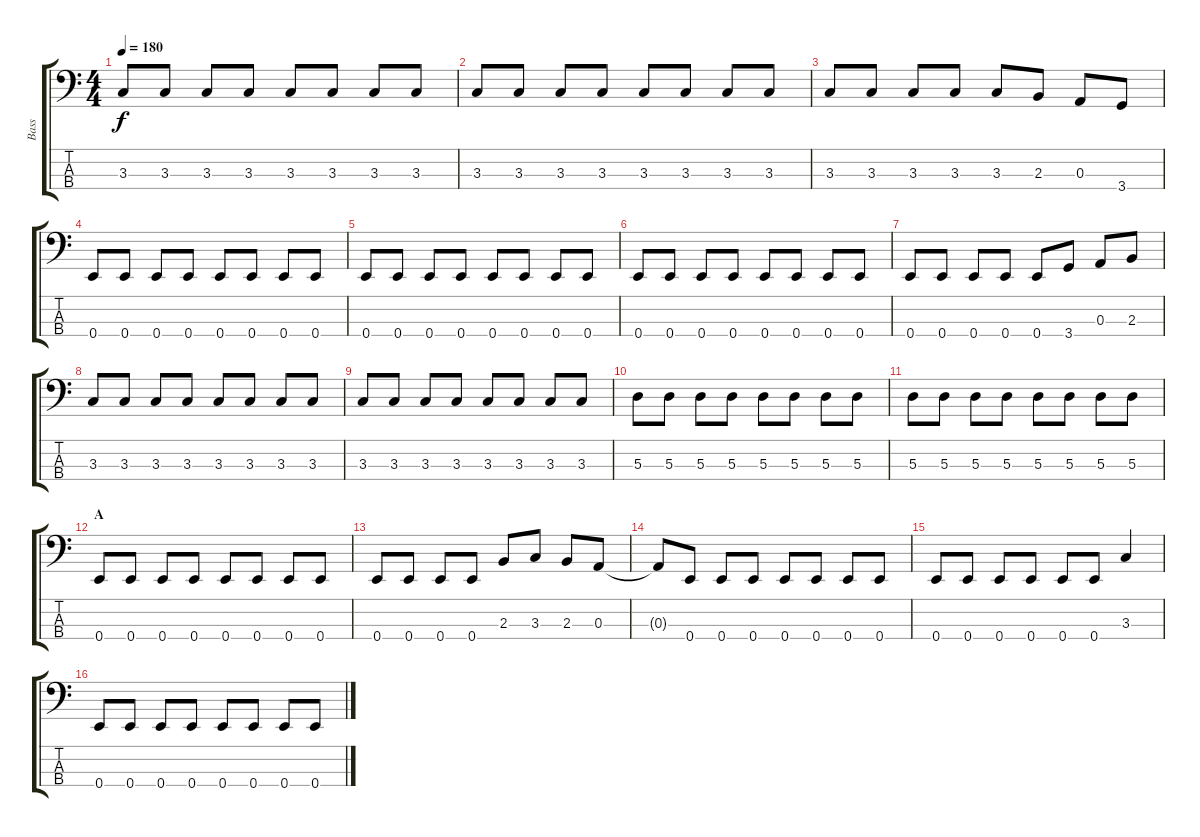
\track ("Bass" "Bass") {instrument electricbassfinger}
\staff {score tabs}
\tuning (G2 D2 A1 E1) {hide}
\ts (4 4)
\tempo 180
\clef f4
\ks c
3.3.8{dy f} 3.3.8 3.3.8 3.3.8 3.3.8 3.3.8 3.3.8 3.3.8 |
3.3.8 3.3.8 3.3.8 3.3.8 3.3.8 3.3.8 3.3.8 3.3.8 |
3.3.8 3.3.8 3.3.8 3.3.8 3.3.8 2.3.8 0.3.8 3.4.8 |
0.4.8 0.4.8 0.4.8 0.4.8 0.4.8 0.4.8 0.4.8 0.4.8 |
0.4.8 0.4.8 0.4.8 0.4.8 0.4.8 0.4.8 0.4.8 0.4.8 |
0.4.8 0.4.8 0.4.8 0.4.8 0.4.8 0.4.8 0.4.8 0.4.8 |
0.4.8 0.4.8 0.4.8 0.4.8 0.4.8 3.4.8 0.3.8 2.3.8 |
3.3.8 3.3.8 3.3.8 3.3.8 3.3.8 3.3.8 3.3.8 3.3.8 |
3.3.8 3.3.8 3.3.8 3.3.8 3.3.8 3.3.8 3.3.8 3.3.8 |
5.3.8 5.3.8 5.3.8 5.3.8 5.3.8 5.3.8 5.3.8 5.3.8 |
5.3.8 5.3.8 5.3.8 5.3.8 5.3.8 5.3.8 5.3.8 5.3.8 |
\section ("" "A")
0.4.8 0.4.8 0.4.8 0.4.8 0.4.8 0.4.8 0.4.8 0.4.8 |
0.4.8 0.4.8 0.4.8 0.4.8 2.3.8 3.3.8 2.3.8 0.3.8 |
0.3{t}.8 0.4.8 0.4.8 0.4.8 0.4.8 0.4.8 0.4.8 0.4.8 |
0.4.8 0.4.8 0.4.8 0.4.8 0.4.8 0.4.8 3.3.4 |
0.4.8 0.4.8 0.4.8 0.4.8 0.4.8 0.4.8 0.4.8 0.4.8
